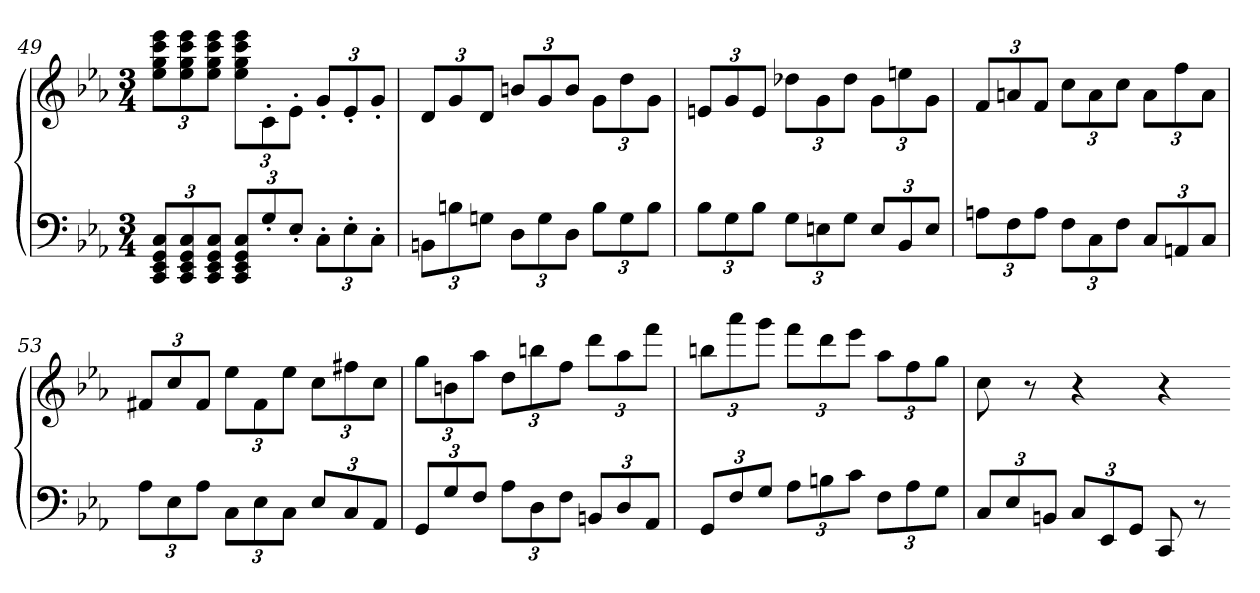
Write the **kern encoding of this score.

**kern	**kern
*part1	*part1
*staff2	*staff1
*clefF4	*clefG2
*k[b-e-a-]	*k[b-e-a-]
*c:	*c:
*M3/4	*M3/4
=49	=49
12CC 12EE- 12GG 12CL	12ee- 12gg 12ccc 12eee-L
12CC 12EE- 12GG 12C	12ee- 12gg 12ccc 12eee-
12CC 12EE- 12GG 12CJ	12ee- 12gg 12ccc 12eee-J
12CC 12EE- 12GG 12CL	12ee- 12gg 12ccc 12eee-L
12G'	12c'
12E-'J	12e-'J
12C'L	12g'L
12E-'	12e-'
12C'J	12g'J
=50	=50
12BBnL	12dL
12Bn	12g
12GnJ	12dJ
12DL	12bnL
12G	12g
12DJ	12bJ
12BL	12gL
12G	12dd
12BJ	12gJ
=51	=51
12B-L	12enL
12G	12g
12B-J	12eJ
12GL	12dd-XL
12En	12g
12GJ	12dd-J
12EL	12gL
12BB-	12een
12EJ	12gJ
=52	=52
12AnL	12fL
12F	12an
12AJ	12fJ
12FL	12ccL
12C	12a
12FJ	12ccJ
12CL	12aL
12AAn	12ff
12CJ	12aJ
=53	=53
12A-L	12f#XL
12E-	12cc
12A-J	12f#J
12CL	12ee-L
12E-	12f#
12CJ	12ee-J
12E-L	12ccL
12C	12ff#X
12AA-J	12ccJ
=54	=54
12GGL	12ggL
12G	12bn
12FJ	12aa-J
12A-L	12ddL
12D	12bbn
12FJ	12ffJ
12BBnL	12dddL
12D	12aa-
12AA-J	12fffJ
=55	=55
12GGL	12bbnL
12F	12aaa-
12GJ	12gggJ
12A-L	12fffL
12Bn	12ddd
12cJ	12eee-J
12FL	12aa-L
12A-	12ff
12GJ	12ggJ
=56	=56
12CL	8cc
12E-	.
.	8r
12BBnJ	.
12CL	4r
12EE-	.
12GGJ	.
8CC	4r
8r	.
=-	=-
*-	*-
